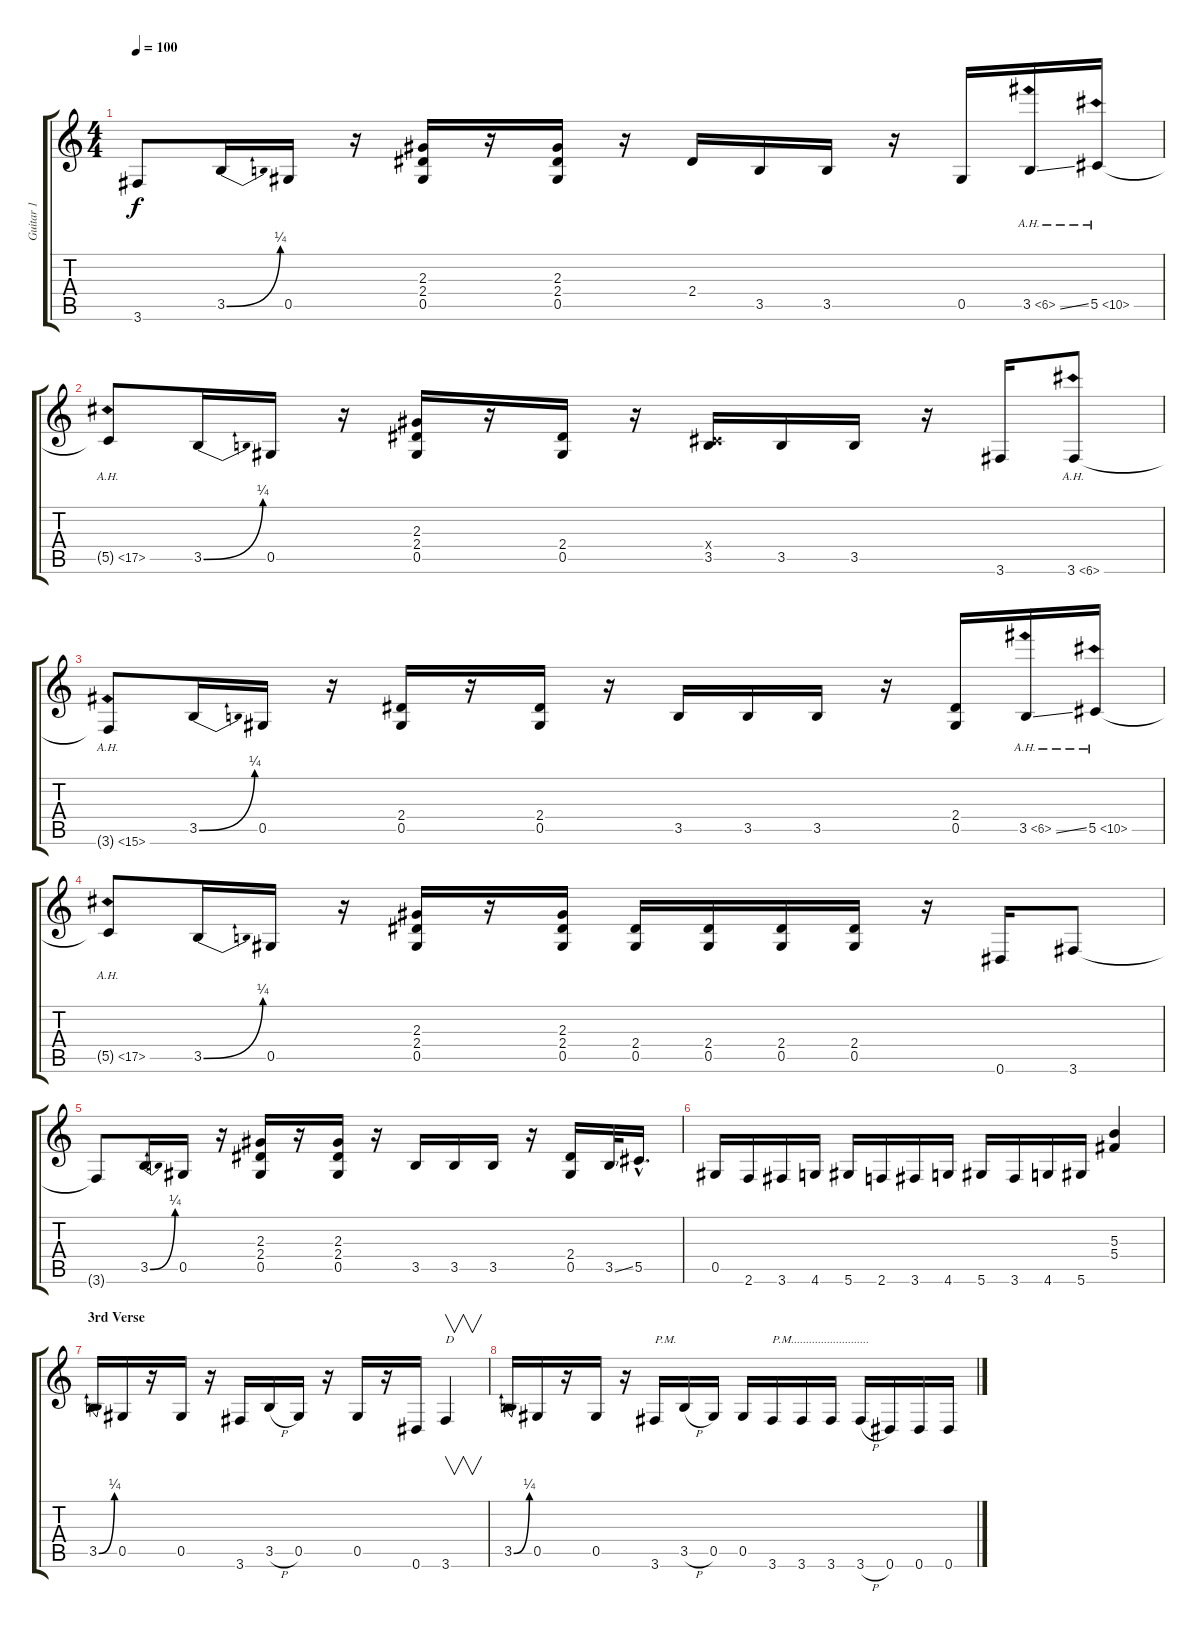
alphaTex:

\track ("Guitar 1" "Guitar 1") {instrument overdrivenguitar}
\staff {score tabs}
\tuning (Eb4 Bb3 Gb3 Db3 Ab2 Eb2) {hide}
\ts (4 4)
\tempo 100
\clef g2
\ks c
3.6{t}.8{dy f} 3.5{be (bend 0 0 60 1)}.16 0.5.16 r.16 (2.3 2.4 0.5).16 r.16 (2.3 2.4 0.5).16 r.16 2.4.16 3.5.16 3.5.16 r.16 0.5.16 3.5{ah 3 ss}.16 5.5{ah 5}.16 |
5.5{ah 12 t}.8 3.5{be (bend 0 0 60 1)}.16 0.5.16 r.16 (2.3 2.4 0.5).16 r.16 (2.4 0.5).16 r.16 (0.4{x} 3.5).16 3.5.16 3.5.16 r.16 3.6.16 3.6{ah 3}.8 |
3.6{ah 12 t}.8 3.5{be (bend 0 0 60 1)}.16 0.5.16 r.16 (2.4 0.5).16 r.16 (2.4 0.5).16 r.16 3.5.16 3.5.16 3.5.16 r.16 (2.4 0.5).16 3.5{ah 3 ss}.16 5.5{ah 5}.16 |
5.5{ah 12 t}.8 3.5{be (bend 0 0 60 1)}.16 0.5.16 r.16 (2.3 2.4 0.5).16 r.16 (2.3 2.4 0.5).16 (2.4 0.5).16 (2.4 0.5).16 (2.4 0.5).16 (2.4 0.5).16 r.16 0.6.16 3.6.8 |
3.6{t}.8 3.5{be (bend 0 0 60 1)}.16 0.5.16 r.16 (2.3 2.4 0.5).16 r.16 (2.3 2.4 0.5).16 r.16 3.5.16 3.5.16 3.5.16 r.16 (2.4 0.5).16 3.5{ss}.32 5.5{hac}.16{d} |
0.5.16 2.6.16 3.6.16 4.6.16 5.6.16 2.6.16 3.6.16 4.6.16 5.6.16 3.6.16 4.6.16 5.6.16 (5.3 5.4).4 |
\section ("" "3rd Verse")
3.5{be (bend 0 0 60 1)}.16{volume 15} 0.5.16 r.16 0.5.16 r.16 3.6.16 3.5{h}.16 0.5.16 r.16 0.5.16 r.16 0.6.16 3.6.4{v txt "D"} |
3.5{be (bend 0 0 60 1)}.16 0.5.16 r.16 0.5.16 r.16 3.6.16{txt "P.M."} 3.5{h}.16 0.5.16 0.5.16 3.6.16{txt "P.M.........................."} 3.6.16 3.6.16 3.6{h}.16 0.6.16 0.6.16 0.6.16
